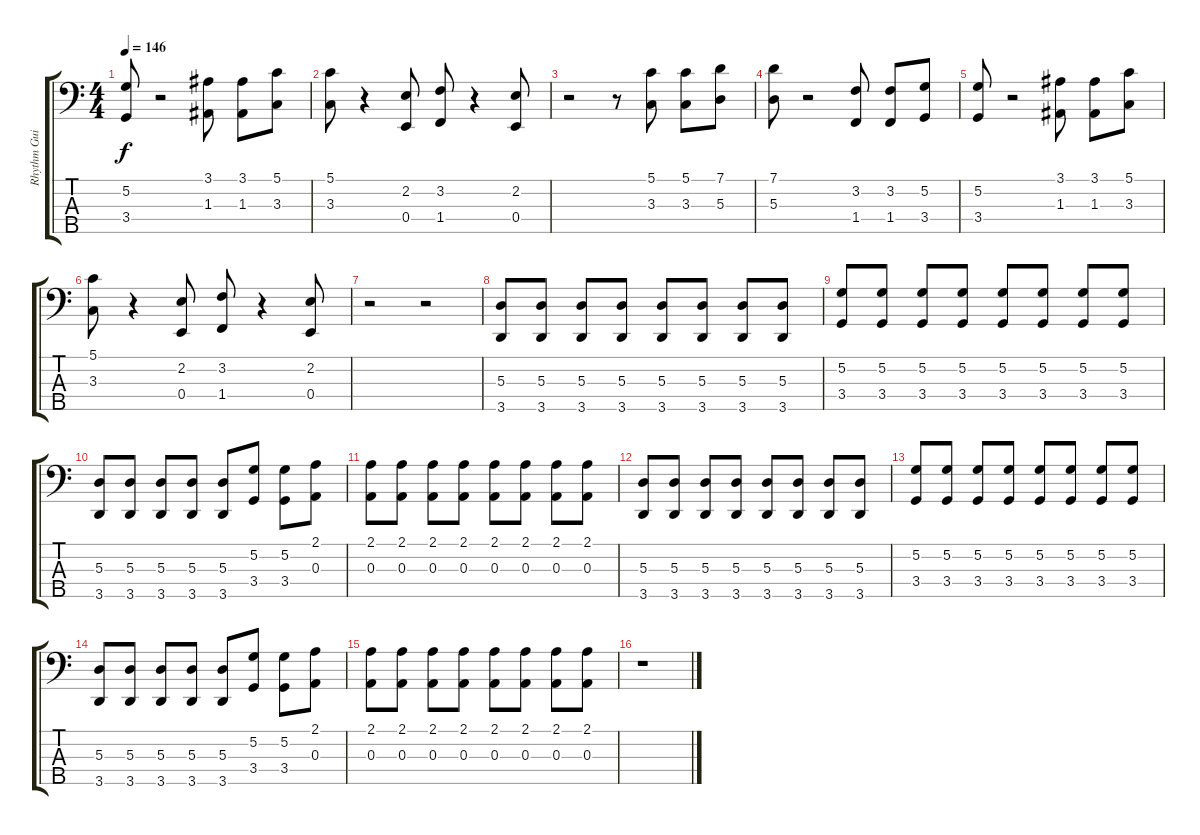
\track ("Rhythm Guitar" "Rhythm Gui") {instrument overdrivenguitar}
\staff {score tabs}
\tuning (G2 D2 A1 E1 B0) {hide}
\ts (4 4)
\tempo 146
\clef f4
\ks c
(5.2 3.4).8{dy f} r.2 (3.1 1.3).8 (3.1 1.3).8 (5.1 3.3).8 |
(5.1 3.3).8 r.4 (2.2 0.4).8 (3.2 1.4).8 r.4 (2.2 0.4).8 |
r.2 r.8 (5.1 3.3).8 (5.1 3.3).8 (7.1 5.3).8 |
(7.1 5.3).8 r.2 (3.2 1.4).8 (3.2 1.4).8 (5.2 3.4).8 |
(5.2 3.4).8 r.2 (3.1 1.3).8 (3.1 1.3).8 (5.1 3.3).8 |
(5.1 3.3).8 r.4 (2.2 0.4).8 (3.2 1.4).8 r.4 (2.2 0.4).8 |
r.2 r.2 |
(5.3 3.5).8 (5.3 3.5).8 (5.3 3.5).8 (5.3 3.5).8 (5.3 3.5).8 (5.3 3.5).8 (5.3 3.5).8 (5.3 3.5).8 |
(5.2 3.4).8 (5.2 3.4).8 (5.2 3.4).8 (5.2 3.4).8 (5.2 3.4).8 (5.2 3.4).8 (5.2 3.4).8 (5.2 3.4).8 |
(5.3 3.5).8 (5.3 3.5).8 (5.3 3.5).8 (5.3 3.5).8 (5.3 3.5).8 (5.2 3.4).8 (5.2 3.4).8 (2.1 0.3).8 |
(2.1 0.3).8 (2.1 0.3).8 (2.1 0.3).8 (2.1 0.3).8 (2.1 0.3).8 (2.1 0.3).8 (2.1 0.3).8 (2.1 0.3).8 |
(5.3 3.5).8 (5.3 3.5).8 (5.3 3.5).8 (5.3 3.5).8 (5.3 3.5).8 (5.3 3.5).8 (5.3 3.5).8 (5.3 3.5).8 |
(5.2 3.4).8 (5.2 3.4).8 (5.2 3.4).8 (5.2 3.4).8 (5.2 3.4).8 (5.2 3.4).8 (5.2 3.4).8 (5.2 3.4).8 |
(5.3 3.5).8 (5.3 3.5).8 (5.3 3.5).8 (5.3 3.5).8 (5.3 3.5).8 (5.2 3.4).8 (5.2 3.4).8 (2.1 0.3).8 |
(2.1 0.3).8 (2.1 0.3).8 (2.1 0.3).8 (2.1 0.3).8 (2.1 0.3).8 (2.1 0.3).8 (2.1 0.3).8 (2.1 0.3).8 |
r.1
